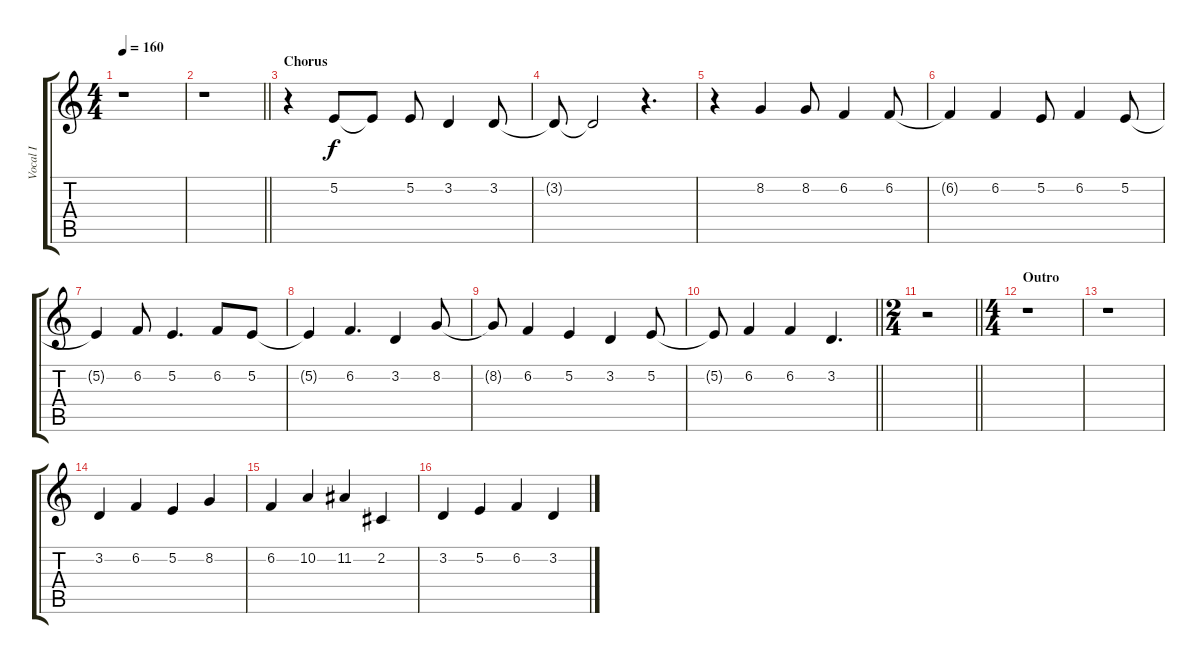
\track ("Vocal I" "Vocal I") {instrument synthvoice}
\staff {score tabs}
\tuning (E4 B3 G3 D3 A2 E2) {hide}
\ts (4 4)
\tempo 160
\clef g2
\ks c
r.1{dy f} |
\barLineRight lightlight
r.1 |
\section ("" "Chorus")
r.4{instrument synthvoice} 5.2.8 5.2{t}.8 5.2.8 3.2.4 3.2.8 |
3.2{t}.8 3.2{t}.2 r.4{d} |
r.4 8.2.4 8.2.8 6.2.4 6.2.8 |
6.2{t}.4 6.2.4 5.2.8 6.2.4 5.2.8 |
5.2{t}.4 6.2.8 5.2.4{d} 6.2.8 5.2.8 |
5.2{t}.4 6.2.4{d} 3.2.4 8.2.8 |
8.2{t}.8 6.2.4 5.2.4 3.2.4 5.2.8 |
\barLineRight lightlight
5.2{t}.8 6.2.4 6.2.4 3.2.4{d} |
\ts (2 4)
\barLineRight lightlight
r.2 |
\ts (4 4)
\section ("" "Outro")
r.1 |
r.1 |
3.2.4{instrument choiraahs} 6.2.4 5.2.4 8.2.4 |
6.2.4 10.2.4 11.2.4 2.2.4 |
3.2.4 5.2.4 6.2.4 3.2.4
